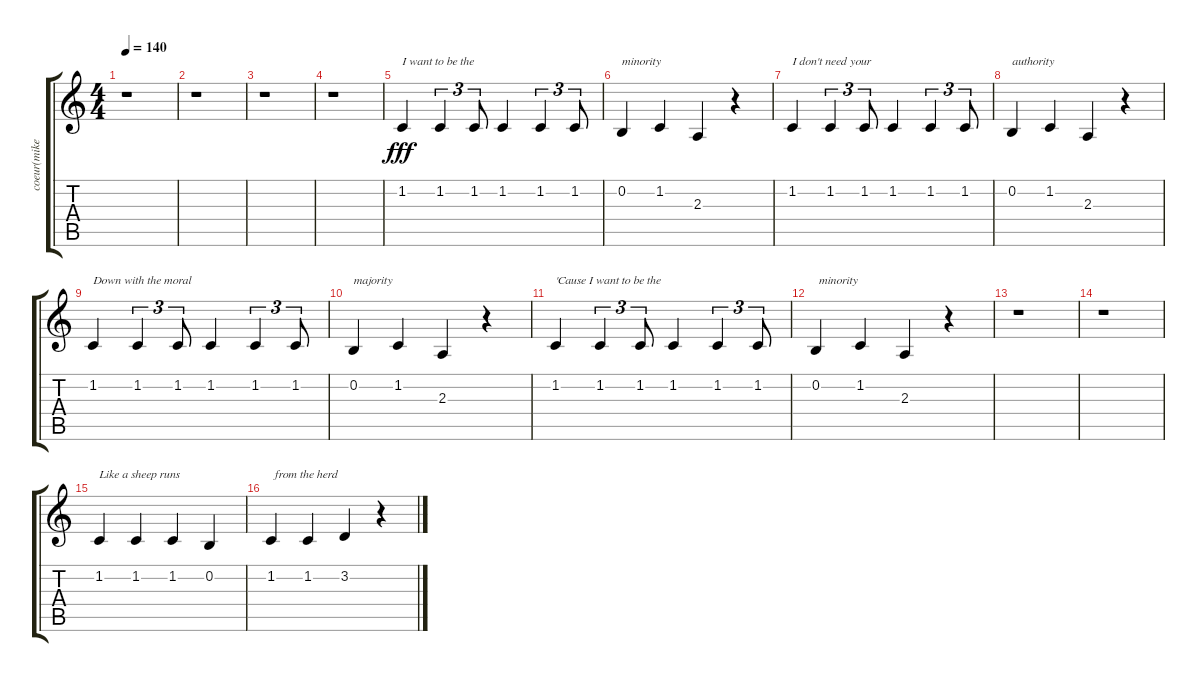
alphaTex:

\track ("coeur(mike)" "coeur(mike") {instrument clarinet}
\staff {score tabs}
\tuning (E4 B3 G3 D3 A2 E2) {hide}
\ts (4 4)
\tempo 140
\clef g2
\ks c
r.1{dy fff} |
r.1 |
r.1 |
r.1 |
1.2.4{txt "I want to be the "} 1.2.4{tu (3 2)} 1.2.8{tu (3 2)} 1.2.4 1.2.4{tu (3 2)} 1.2.8{tu (3 2)} |
0.2.4{txt "minority"} 1.2.4 2.3.4 r.4 |
1.2.4{txt "I don't need your "} 1.2.4{tu (3 2)} 1.2.8{tu (3 2)} 1.2.4 1.2.4{tu (3 2)} 1.2.8{tu (3 2)} |
0.2.4{txt "authority"} 1.2.4 2.3.4 r.4 |
1.2.4{txt "Down with the moral "} 1.2.4{tu (3 2)} 1.2.8{tu (3 2)} 1.2.4 1.2.4{tu (3 2)} 1.2.8{tu (3 2)} |
0.2.4{txt "majority"} 1.2.4 2.3.4 r.4 |
1.2.4{txt "'Cause I want to be the"} 1.2.4{tu (3 2)} 1.2.8{tu (3 2)} 1.2.4 1.2.4{tu (3 2)} 1.2.8{tu (3 2)} |
0.2.4{txt " minority"} 1.2.4 2.3.4 r.4 |
r.1 |
r.1 |
1.2.4{txt "Like a sheep runs"} 1.2.4 1.2.4 0.2.4 |
1.2.4{txt " from the herd"} 1.2.4 3.2.4 r.4
